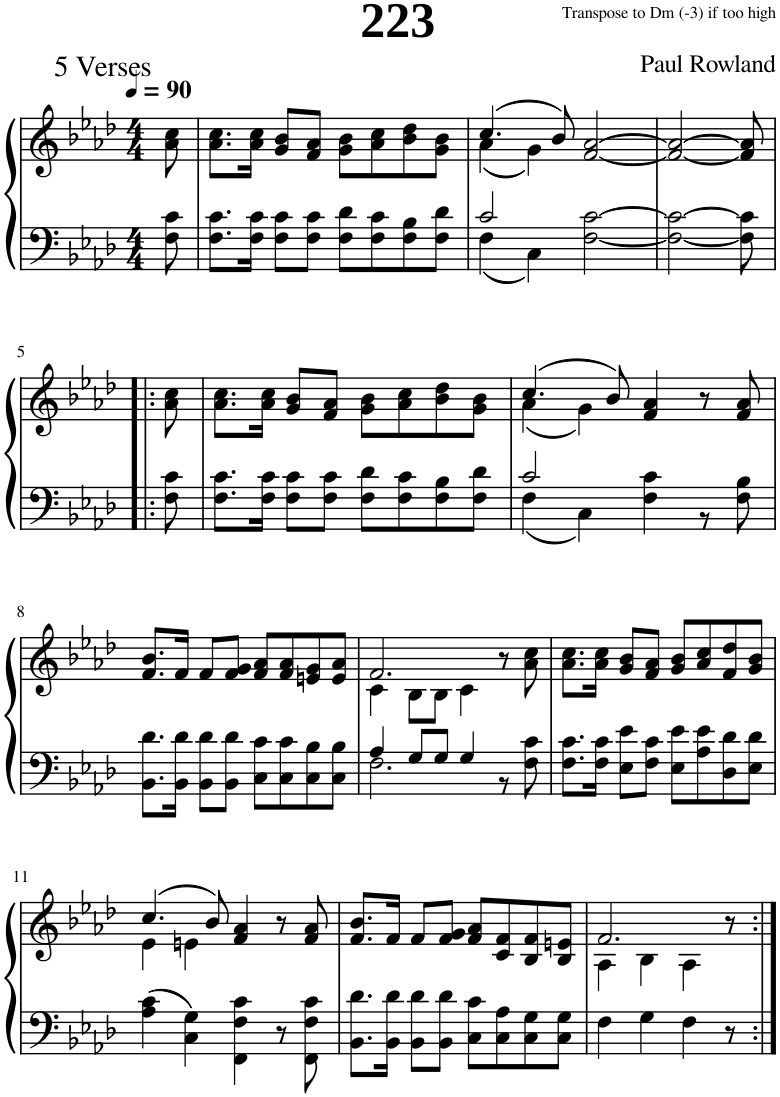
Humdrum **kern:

**kern	**kern
*part1	*part1
*staff2	*staff1
*I"Piano	*
*I'Pno.	*
*clefF4	*clefG2
*k[b-e-a-d-]	*k[b-e-a-d-]
*M4/4	*M4/4
*MM90	*MM90
=1	=1
8F\ 8c\	8a-\ 8cc\
=2	=2
8.F\ 8.c\L	8.a-\ 8.cc\L
16F\ 16c\Jk	16a-\ 16cc\Jk
8F\ 8c\L	8g/ 8b-/L
8F\ 8c\J	8f/ 8a-/J
8F\ 8d-\L	8g\ 8b-\L
8F\ 8c\	8a-\ 8cc\
8F\ 8B-\	8b-\ 8dd-\
8F\ 8d-\J	8g\ 8b-\J
=3	=3
*^	*^
2c/	4F\	(4.cc/	(4a-\
.	4C\	.	4g\)
.	.	8b-/)	.
[2F\ [2c\	2ryy	[2f/ [2a-/	2ryy
*v	*v	*	*
*	*v	*v
=4	=4
2F\_ 2c\_	2f/_ 2a-/_
8F\] 8c\]	8f/] 8a-/]
!!LO:LB:g=z
=5!|:	=5!|:
8F\ 8c\	8a-\ 8cc\
=6	=6
8.F\ 8.c\L	8.a-\ 8.cc\L
16F\ 16c\Jk	16a-\ 16cc\Jk
8F\ 8c\L	8g/ 8b-/L
8F\ 8c\J	8f/ 8a-/J
8F\ 8d-\L	8g\ 8b-\L
8F\ 8c\	8a-\ 8cc\
8F\ 8B-\	8b-\ 8dd-\
8F\ 8d-\J	8g\ 8b-\J
=7	=7
*^	*^
2c/	4F\	(4.cc/	(4a-\
.	4C\	.	4g\)
.	.	8b-/)	.
2ryy	4F\ 4c\	4f/ 4a-/	2ryy
.	8r	8r	.
.	8F\ 8B-\	8f/ 8a-/	.
*v	*v	*	*
*	*v	*v
!!LO:LB:g=z
=8	=8
8.BB-\ 8.d-\L	8.f/ 8.b-/L
16BB-\ 16d-\Jk	16f/Jk
8BB-\ 8d-\L	8f/L
8BB-\ 8d-\J	8f/ 8g/J
8C\ 8c\L	8f/ 8a-/L
8C\ 8c\	8f/ 8a-/
8C\ 8B-\	8en/ 8g/
8C\ 8B-\J	8e/ 8a-/J
=9	=9
*^	*^
4A-/	2.F\	2.f/	4c\
8G/L	.	.	8B-\L
8G/J	.	.	8B-\J
4G/	.	.	4c\
4ryy	8r	8r	4ryy
.	8F\ 8c\	8a-\ 8cc\	.
*v	*v	*	*
*	*v	*v
=10	=10
8.F\ 8.c\L	8.a-\ 8.cc\L
16F\ 16c\Jk	16a-\ 16cc\Jk
8E-\ 8e-\L	8g/ 8b-/L
8F\ 8c\J	8f/ 8a-/J
8E-\ 8e-\L	8g/ 8b-/L
8A-\ 8e-\	8a-/ 8cc/
8D-\ 8d-\	8f/ 8dd-/
8E-\ 8d-\J	8g/ 8b-/J
!!LO:LB:g=z
=11	=11
*	*^
4A-\ 4c\	(4.cc/	4e-\
4C\ 4G\	.	4en\
.	8b-/)	.
4FF\ 4F\ 4c\	4f/ 4a-/	2ryy
8r	8r	.
8FF\ 8F\ 8c\	8f/ 8a-/	.
*	*v	*v
=12	=12
8.BB-\ 8.d-\L	8.f/ 8.b-/L
16BB-\ 16d-\Jk	16f/Jk
8BB-\ 8d-\L	8f/L
8BB-\ 8d-\J	8f/ 8g/J
8C\ 8c\L	8f/ 8a-/L
8C\ 8A-\	8c/ 8f/
8C\ 8G\	8B-/ 8f/
8C\ 8G\J	8B-/ 8en/J
=13	=13
*	*^
4F\	2.f/	4A-\
4G\	.	4B-\
4F\	.	4A-\
8r	8r	8ryy
*	*v	*v
=:|!	=:|!
*-	*-
